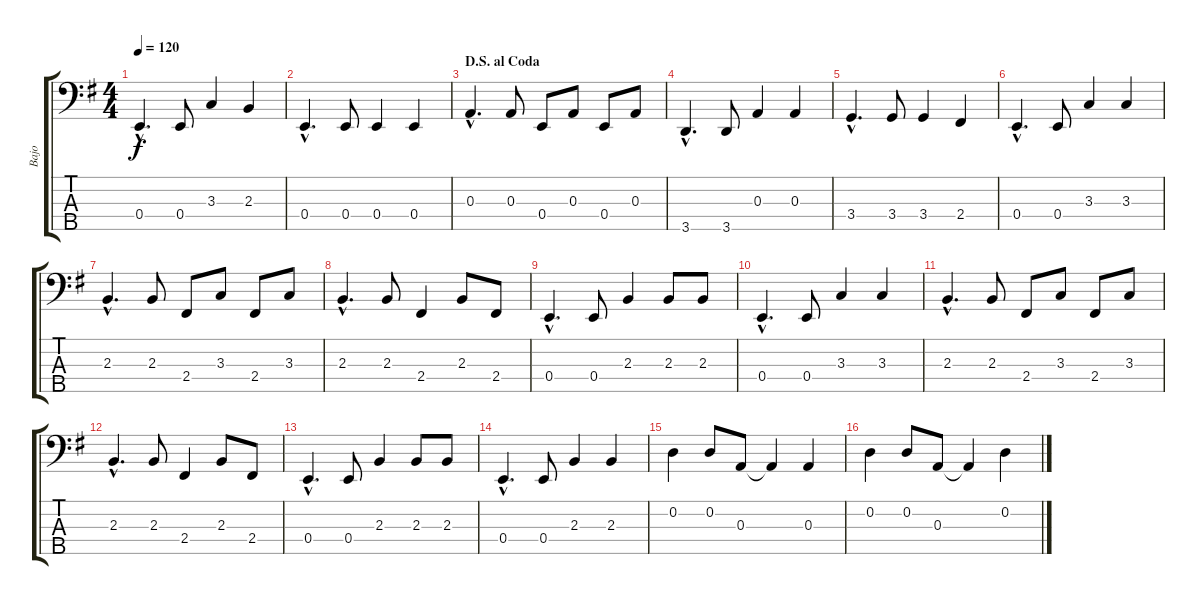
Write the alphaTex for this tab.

\track ("Bajo" "Bajo") {instrument electricbassfinger}
\staff {score tabs}
\tuning (G2 D2 A1 E1 B0) {hide}
\ts (4 4)
\tempo 120
\clef f4
\ks g
0.4{hac}.4{d dy f} 0.4.8 3.3.4 2.3.4 |
0.4{hac}.4{d} 0.4.8 0.4.4 0.4.4 |
\section ("" "D.S. al Coda")
0.3{hac}.4{d} 0.3.8 0.4.8 0.3.8 0.4.8 0.3.8 |
3.5{hac}.4{d} 3.5.8 0.3.4 0.3.4 |
3.4{hac}.4{d} 3.4.8 3.4.4 2.4.4 |
0.4{hac}.4{d} 0.4.8 3.3.4 3.3.4 |
2.3{hac}.4{d} 2.3.8 2.4.8 3.3.8 2.4.8 3.3.8 |
2.3{hac}.4{d} 2.3.8 2.4.4 2.3.8 2.4.8 |
0.4{hac}.4{d} 0.4.8 2.3.4 2.3.8 2.3.8 |
0.4{hac}.4{d} 0.4.8 3.3.4 3.3.4 |
2.3{hac}.4{d} 2.3.8 2.4.8 3.3.8 2.4.8 3.3.8 |
2.3{hac}.4{d} 2.3.8 2.4.4 2.3.8 2.4.8 |
0.4{hac}.4{d} 0.4.8 2.3.4 2.3.8 2.3.8 |
0.4{hac}.4{d} 0.4.8 2.3.4 2.3.4 |
0.2.4 0.2.8 0.3.8 0.3{t}.4 0.3.4 |
0.2.4 0.2.8 0.3.8 0.3{t}.4 0.2.4
